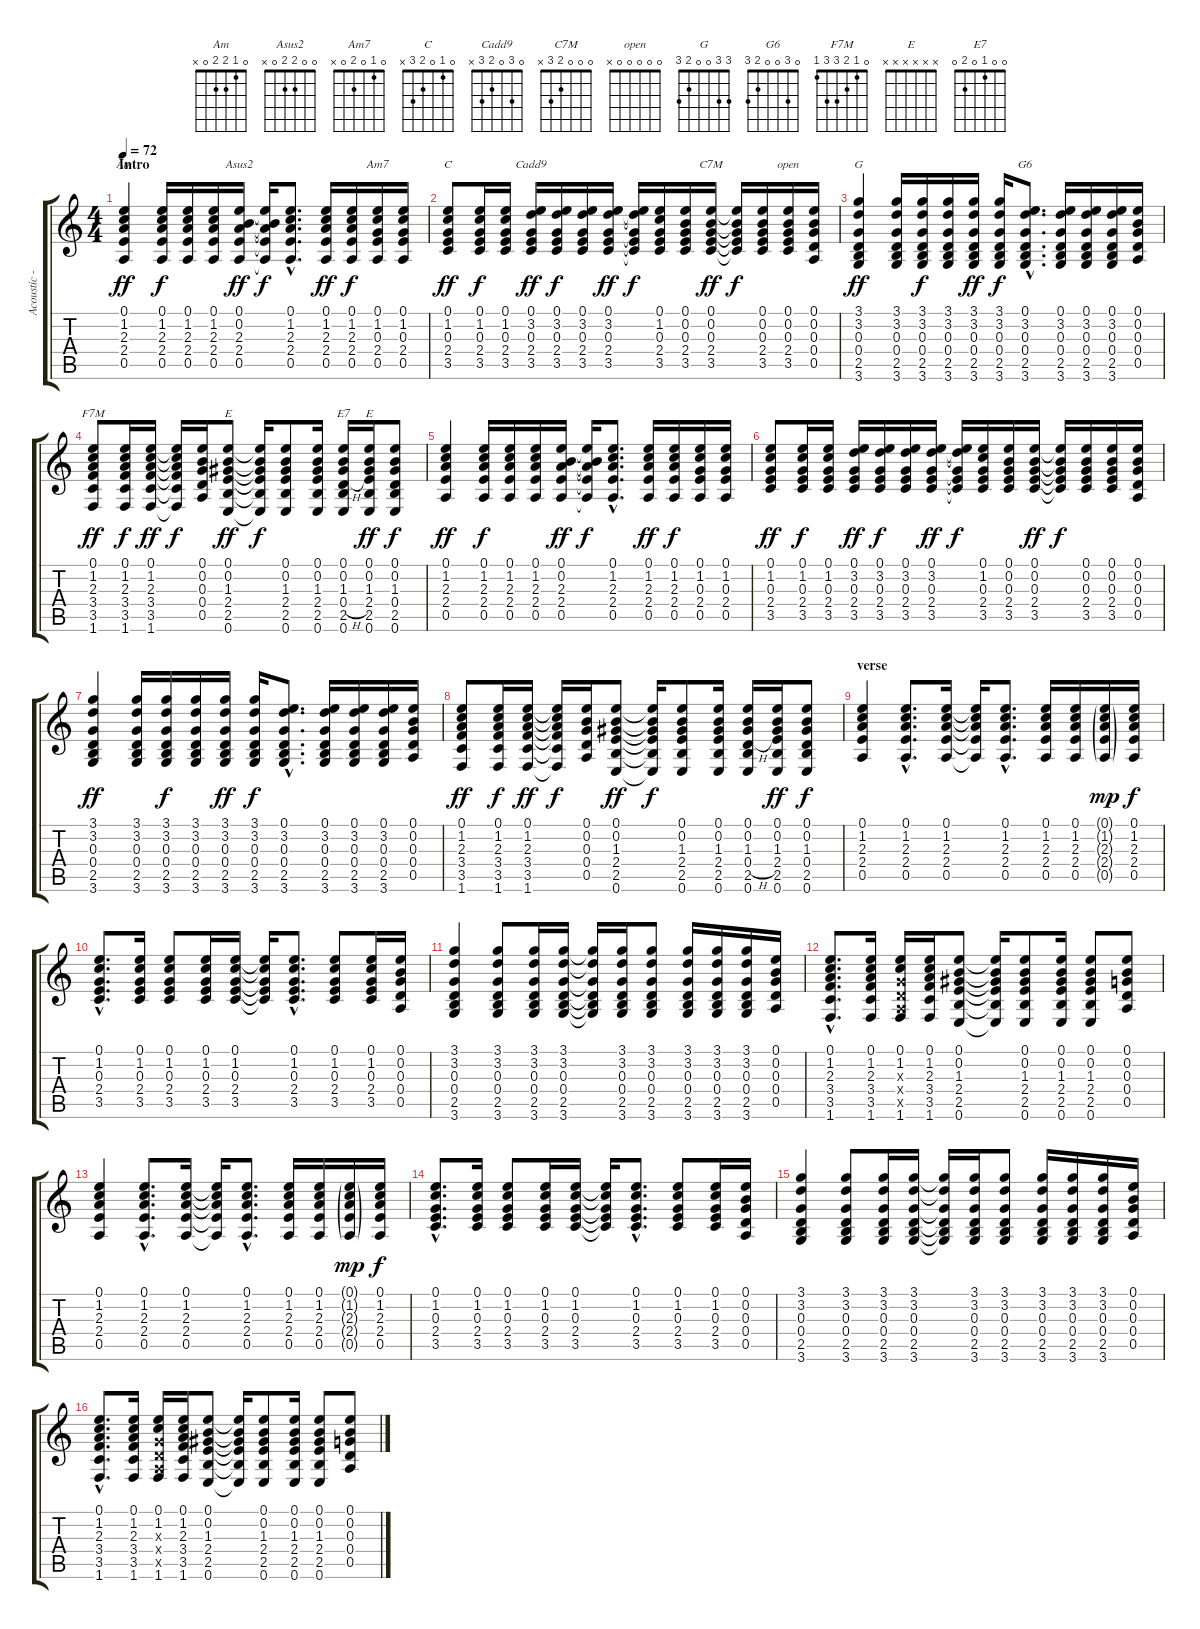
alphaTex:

\track ("Acoustic - Everlast" "Acoustic -") {instrument acousticguitarsteel}
\staff {score tabs}
\tuning (E4 B3 G3 D3 A2 E2) {hide}
\chord ("Am" 0 1 2 2 0 x)
\chord ("Asus2" 0 0 2 2 0 x)
\chord ("Am7" 0 1 0 2 0 x)
\chord ("C" 0 1 0 2 3 x)
\chord ("Cadd9" 0 3 0 2 3 x)
\chord ("C7M" 0 0 0 2 3 x)
\chord ("open" 0 0 0 0 0 x)
\chord ("G" 3 3 0 0 2 3)
\chord ("G6" 0 3 0 0 2 3)
\chord ("F7M" 0 1 2 3 3 1)
\chord ("E" 0 0 1 2 2 0)
\chord ("E7" 0 0 1 0 2 0)
\chord ("E" x x x x x x) {firstfret 0}
\ts (4 4)
\section ("" "Intro")
\tempo 72
\clef g2
\ks c
(0.1 1.2 2.3 2.4 0.5).4{ch "Am" dy ff instrument acousticguitarsteel} (0.1 1.2 2.3 2.4 0.5).16{dy f} (0.1 1.2 2.3 2.4 0.5).16 (0.1 1.2 2.3 2.4 0.5).16 (0.1 0.2 2.3 2.4 0.5).16{ch "Asus2" dy ff} (0.1{t} 0.2{t} 2.3{t} 2.4{t} 0.5{t}).16{dy f} (0.1{hac} 1.2{hac} 2.3{hac} 2.4{hac} 0.5{hac}).8{d} (0.1 1.2 2.3 2.4 0.5).16{dy ff} (0.1 1.2 2.3 2.4 0.5).16{dy f} (0.1 1.2 0.3 2.4 0.5).16{ch "Am7"} (0.1 1.2 0.3 2.4 0.5).16 |
(0.1 1.2 0.3 2.4 3.5).8{ch "C" dy ff} (0.1 1.2 0.3 2.4 3.5).16{dy f} (0.1 1.2 0.3 2.4 3.5).16 (0.1 3.2 0.3 2.4 3.5).16{ch "Cadd9" dy ff} (0.1 3.2 0.3 2.4 3.5).16{dy f} (0.1 3.2 0.3 2.4 3.5).16 (0.1 3.2 0.3 2.4 3.5).16{dy ff} (0.1{t} 3.2{t} 0.3{t} 2.4{t} 3.5{t}).16{dy f} (0.1 1.2 0.3 2.4 3.5).16 (0.1 0.2 0.3 2.4 3.5).16 (0.1 0.2 0.3 2.4 3.5).16{ch "C7M" dy ff} (0.1{t} 0.2{t} 0.3{t} 2.4{t} 3.5{t}).16{dy f} (0.1 0.2 0.3 2.4 3.5).16 (0.1 0.2 0.3 2.4 3.5).16{ch "open"} (0.1 0.2 0.3 0.4 0.5).16 |
(3.1 3.2 0.3 0.4 2.5 3.6).4{ch "G" dy ff} (3.1 3.2 0.3 0.4 2.5 3.6).16 (3.1 3.2 0.3 0.4 2.5 3.6).16{dy f} (3.1 3.2 0.3 0.4 2.5 3.6).16 (3.1 3.2 0.3 0.4 2.5 3.6).16{dy ff} (3.1 3.2 0.3 0.4 2.5 3.6).16{dy f} (0.1{hac} 3.2{hac} 0.3{hac} 0.4{hac} 2.5{hac} 3.6{hac}).8{d ch "G6"} (0.1 3.2 0.3 0.4 2.5 3.6).16 (0.1 3.2 0.3 0.4 2.5 3.6).16 (0.1 3.2 0.3 0.4 2.5 3.6).16 (0.1 0.2 0.3 0.4 0.5).16 |
(0.1 1.2 2.3 3.4 3.5 1.6).8{ch "F7M" dy ff} (0.1 1.2 2.3 3.4 3.5 1.6).16{dy f} (0.1 1.2 2.3 3.4 3.5 1.6).16{dy ff} (0.1{t} 1.2{t} 2.3{t} 3.4{t} 3.5{t} 1.6{t}).16{dy f} (0.1 0.2 0.3 0.4 0.5).16 (0.1 0.2 1.3 2.4 2.5 0.6).8{ch "E" dy ff} (0.1{t} 0.2{t} 1.3{t} 2.4{t} 2.5{t} 0.6{t}).16{dy f} (0.1 0.2 1.3 2.4 2.5 0.6).8 (0.1 0.2 1.3 2.4 2.5 0.6).16 (0.1 0.2 1.3 0.4{h} 2.5 0.6).16{ch "E7"} (0.1 0.2 1.3 2.4 2.5 0.6).16{ch "E" dy ff} (0.1 0.2 1.3 0.4 2.5 0.6).8{dy f} |
(0.1 1.2 2.3 2.4 0.5).4{dy ff} (0.1 1.2 2.3 2.4 0.5).16{dy f} (0.1 1.2 2.3 2.4 0.5).16 (0.1 1.2 2.3 2.4 0.5).16 (0.1 0.2 2.3 2.4 0.5).16{dy ff} (0.1{t} 0.2{t} 2.3{t} 2.4{t} 0.5{t}).16{dy f} (0.1{hac} 1.2{hac} 2.3{hac} 2.4{hac} 0.5{hac}).8{d} (0.1 1.2 2.3 2.4 0.5).16{dy ff} (0.1 1.2 2.3 2.4 0.5).16{dy f} (0.1 1.2 0.3 2.4 0.5).16 (0.1 1.2 0.3 2.4 0.5).16 |
(0.1 1.2 0.3 2.4 3.5).8{dy ff} (0.1 1.2 0.3 2.4 3.5).16{dy f} (0.1 1.2 0.3 2.4 3.5).16 (0.1 3.2 0.3 2.4 3.5).16{dy ff} (0.1 3.2 0.3 2.4 3.5).16{dy f} (0.1 3.2 0.3 2.4 3.5).16 (0.1 3.2 0.3 2.4 3.5).16{dy ff} (0.1{t} 3.2{t} 0.3{t} 2.4{t} 3.5{t}).16{dy f} (0.1 1.2 0.3 2.4 3.5).16 (0.1 0.2 0.3 2.4 3.5).16 (0.1 0.2 0.3 2.4 3.5).16{dy ff} (0.1{t} 0.2{t} 0.3{t} 2.4{t} 3.5{t}).16{dy f} (0.1 0.2 0.3 2.4 3.5).16 (0.1 0.2 0.3 2.4 3.5).16 (0.1 0.2 0.3 0.4 0.5).16 |
(3.1 3.2 0.3 0.4 2.5 3.6).4{dy ff} (3.1 3.2 0.3 0.4 2.5 3.6).16 (3.1 3.2 0.3 0.4 2.5 3.6).16{dy f} (3.1 3.2 0.3 0.4 2.5 3.6).16 (3.1 3.2 0.3 0.4 2.5 3.6).16{dy ff} (3.1 3.2 0.3 0.4 2.5 3.6).16{dy f} (0.1{hac} 3.2{hac} 0.3{hac} 0.4{hac} 2.5{hac} 3.6{hac}).8{d} (0.1 3.2 0.3 0.4 2.5 3.6).16 (0.1 3.2 0.3 0.4 2.5 3.6).16 (0.1 3.2 0.3 0.4 2.5 3.6).16 (0.1 0.2 0.3 0.4 0.5).16 |
(0.1 1.2 2.3 3.4 3.5 1.6).8{dy ff} (0.1 1.2 2.3 3.4 3.5 1.6).16{dy f} (0.1 1.2 2.3 3.4 3.5 1.6).16{dy ff} (0.1{t} 1.2{t} 2.3{t} 3.4{t} 3.5{t} 1.6{t}).16{dy f} (0.1 0.2 0.3 0.4 0.5).16 (0.1 0.2 1.3 2.4 2.5 0.6).8{dy ff} (0.1{t} 0.2{t} 1.3{t} 2.4{t} 2.5{t} 0.6{t}).16{dy f} (0.1 0.2 1.3 2.4 2.5 0.6).8 (0.1 0.2 1.3 2.4 2.5 0.6).16 (0.1 0.2 1.3 0.4{h} 2.5 0.6).16 (0.1 0.2 1.3 2.4 2.5 0.6).16{dy ff} (0.1 0.2 1.3 0.4 2.5 0.6).8{dy f} |
\section ("" "verse")
(0.1 1.2 2.3 2.4 0.5).4 (0.1{hac} 1.2{hac} 2.3{hac} 2.4{hac} 0.5{hac}).8{d} (0.1 1.2 2.3 2.4 0.5).16 (0.1{t} 1.2{t} 2.3{t} 2.4{t} 0.5{t}).16 (0.1{hac} 1.2{hac} 2.3{hac} 2.4{hac} 0.5{hac}).8{d} (0.1 1.2 2.3 2.4 0.5).16 (0.1 1.2 2.3 2.4 0.5).16 (0.1{g} 1.2{g} 2.3{g} 2.4{g} 0.5{g}).16{dy mp} (0.1 1.2 2.3 2.4 0.5).16{dy f} |
(0.1{hac} 1.2{hac} 0.3{hac} 2.4{hac} 3.5{hac}).8{d} (0.1 1.2 0.3 2.4 3.5).16 (0.1 1.2 0.3 2.4 3.5).8 (0.1 1.2 0.3 2.4 3.5).16 (0.1 1.2 0.3 2.4 3.5).16 (0.1{t} 1.2{t} 0.3{t} 2.4{t} 3.5{t}).16 (0.1{hac} 1.2{hac} 0.3{hac} 2.4{hac} 3.5{hac}).8{d} (0.1 1.2 0.3 2.4 3.5).8 (0.1 1.2 0.3 2.4 3.5).16 (0.1 0.2 0.3 0.4 0.5).16 |
(3.1 3.2 0.3 0.4 2.5 3.6).4 (3.1 3.2 0.3 0.4 2.5 3.6).8 (3.1 3.2 0.3 0.4 2.5 3.6).16 (3.1 3.2 0.3 0.4 2.5 3.6).16 (3.1{t} 3.2{t} 0.3{t} 0.4{t} 2.5{t} 3.6{t}).16 (3.1 3.2 0.3 0.4 2.5 3.6).16 (3.1 3.2 0.3 0.4 2.5 3.6).8 (3.1 3.2 0.3 0.4 2.5 3.6).16 (3.1 3.2 0.3 0.4 2.5 3.6).16 (3.1 3.2 0.3 0.4 2.5 3.6).16 (0.1 0.2 0.3 0.4 0.5).16 |
(0.1{hac} 1.2{hac} 2.3{hac} 3.4{hac} 3.5{hac} 1.6{hac}).8{d} (0.1 1.2 2.3 3.4 3.5 1.6).16 (0.1 1.2 0.3{x} 0.4{x} 0.5{x} 1.6).16 (0.1 1.2 2.3 3.4 3.5 1.6).16 (0.1 0.2 1.3 2.4 2.5 0.6).8 (0.1{t} 0.2{t} 1.3{t} 2.4{t} 2.5{t} 0.6{t}).16 (0.1 0.2 1.3 2.4 2.5 0.6).8 (0.1 0.2 1.3 2.4 2.5 0.6).16 (0.1 0.2 1.3 2.4 2.5 0.6).8 (0.1 0.2 0.3 0.4 0.5).8 |
(0.1 1.2 2.3 2.4 0.5).4 (0.1{hac} 1.2{hac} 2.3{hac} 2.4{hac} 0.5{hac}).8{d} (0.1 1.2 2.3 2.4 0.5).16 (0.1{t} 1.2{t} 2.3{t} 2.4{t} 0.5{t}).16 (0.1{hac} 1.2{hac} 2.3{hac} 2.4{hac} 0.5{hac}).8{d} (0.1 1.2 2.3 2.4 0.5).16 (0.1 1.2 2.3 2.4 0.5).16 (0.1{g} 1.2{g} 2.3{g} 2.4{g} 0.5{g}).16{dy mp} (0.1 1.2 2.3 2.4 0.5).16{dy f} |
(0.1{hac} 1.2{hac} 0.3{hac} 2.4{hac} 3.5{hac}).8{d} (0.1 1.2 0.3 2.4 3.5).16 (0.1 1.2 0.3 2.4 3.5).8 (0.1 1.2 0.3 2.4 3.5).16 (0.1 1.2 0.3 2.4 3.5).16 (0.1{t} 1.2{t} 0.3{t} 2.4{t} 3.5{t}).16 (0.1{hac} 1.2{hac} 0.3{hac} 2.4{hac} 3.5{hac}).8{d} (0.1 1.2 0.3 2.4 3.5).8 (0.1 1.2 0.3 2.4 3.5).16 (0.1 0.2 0.3 0.4 0.5).16 |
(3.1 3.2 0.3 0.4 2.5 3.6).4 (3.1 3.2 0.3 0.4 2.5 3.6).8 (3.1 3.2 0.3 0.4 2.5 3.6).16 (3.1 3.2 0.3 0.4 2.5 3.6).16 (3.1{t} 3.2{t} 0.3{t} 0.4{t} 2.5{t} 3.6{t}).16 (3.1 3.2 0.3 0.4 2.5 3.6).16 (3.1 3.2 0.3 0.4 2.5 3.6).8 (3.1 3.2 0.3 0.4 2.5 3.6).16 (3.1 3.2 0.3 0.4 2.5 3.6).16 (3.1 3.2 0.3 0.4 2.5 3.6).16 (0.1 0.2 0.3 0.4 0.5).16 |
(0.1{hac} 1.2{hac} 2.3{hac} 3.4{hac} 3.5{hac} 1.6{hac}).8{d} (0.1 1.2 2.3 3.4 3.5 1.6).16 (0.1 1.2 0.3{x} 0.4{x} 0.5{x} 1.6).16 (0.1 1.2 2.3 3.4 3.5 1.6).16 (0.1 0.2 1.3 2.4 2.5 0.6).8 (0.1{t} 0.2{t} 1.3{t} 2.4{t} 2.5{t} 0.6{t}).16 (0.1 0.2 1.3 2.4 2.5 0.6).8 (0.1 0.2 1.3 2.4 2.5 0.6).16 (0.1 0.2 1.3 2.4 2.5 0.6).8 (0.1 0.2 0.3 0.4 0.5).8
